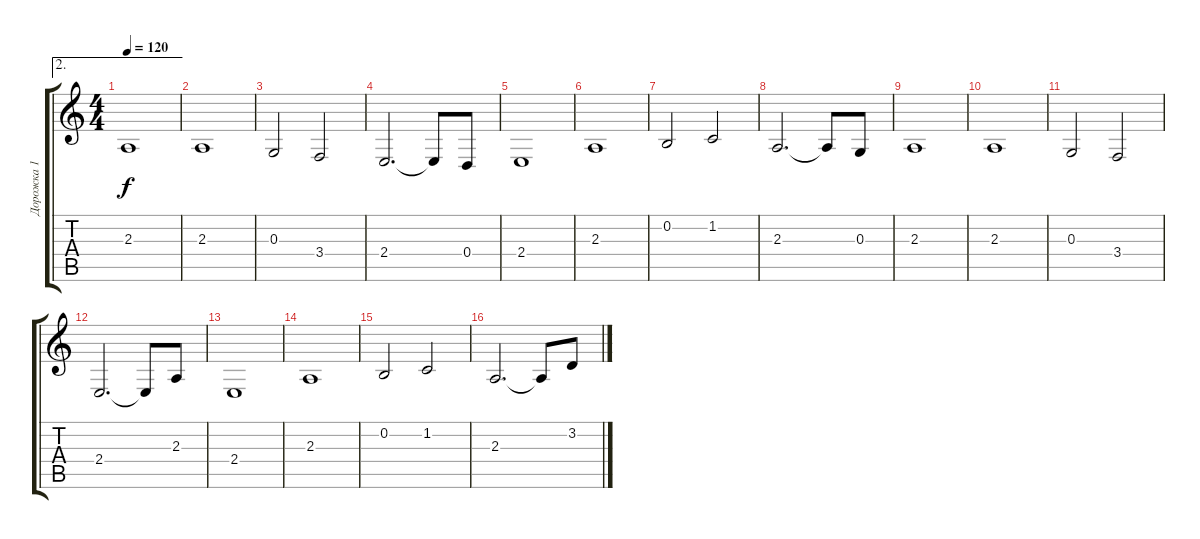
\track ("Дорожка 1" "Дорожка 1") {instrument clarinet}
\staff {score tabs}
\tuning (E4 B3 G3 D3 A2 E2) {hide}
\ae 2
\ts (4 4)
\tempo 120
\clef g2
\ks c
2.3.1{dy f} |
2.3.1 |
0.3.2 3.4.2 |
2.4.2{d} 2.4{t}.8 0.4.8 |
2.4.1 |
2.3.1 |
0.2.2 1.2.2 |
2.3.2{d} 2.3{t}.8 0.3.8 |
2.3.1 |
2.3.1 |
0.3.2 3.4.2 |
2.4.2{d} 2.4{t}.8 2.3.8 |
2.4.1 |
2.3.1 |
0.2.2 1.2.2 |
2.3.2{d} 2.3{t}.8 3.2.8
